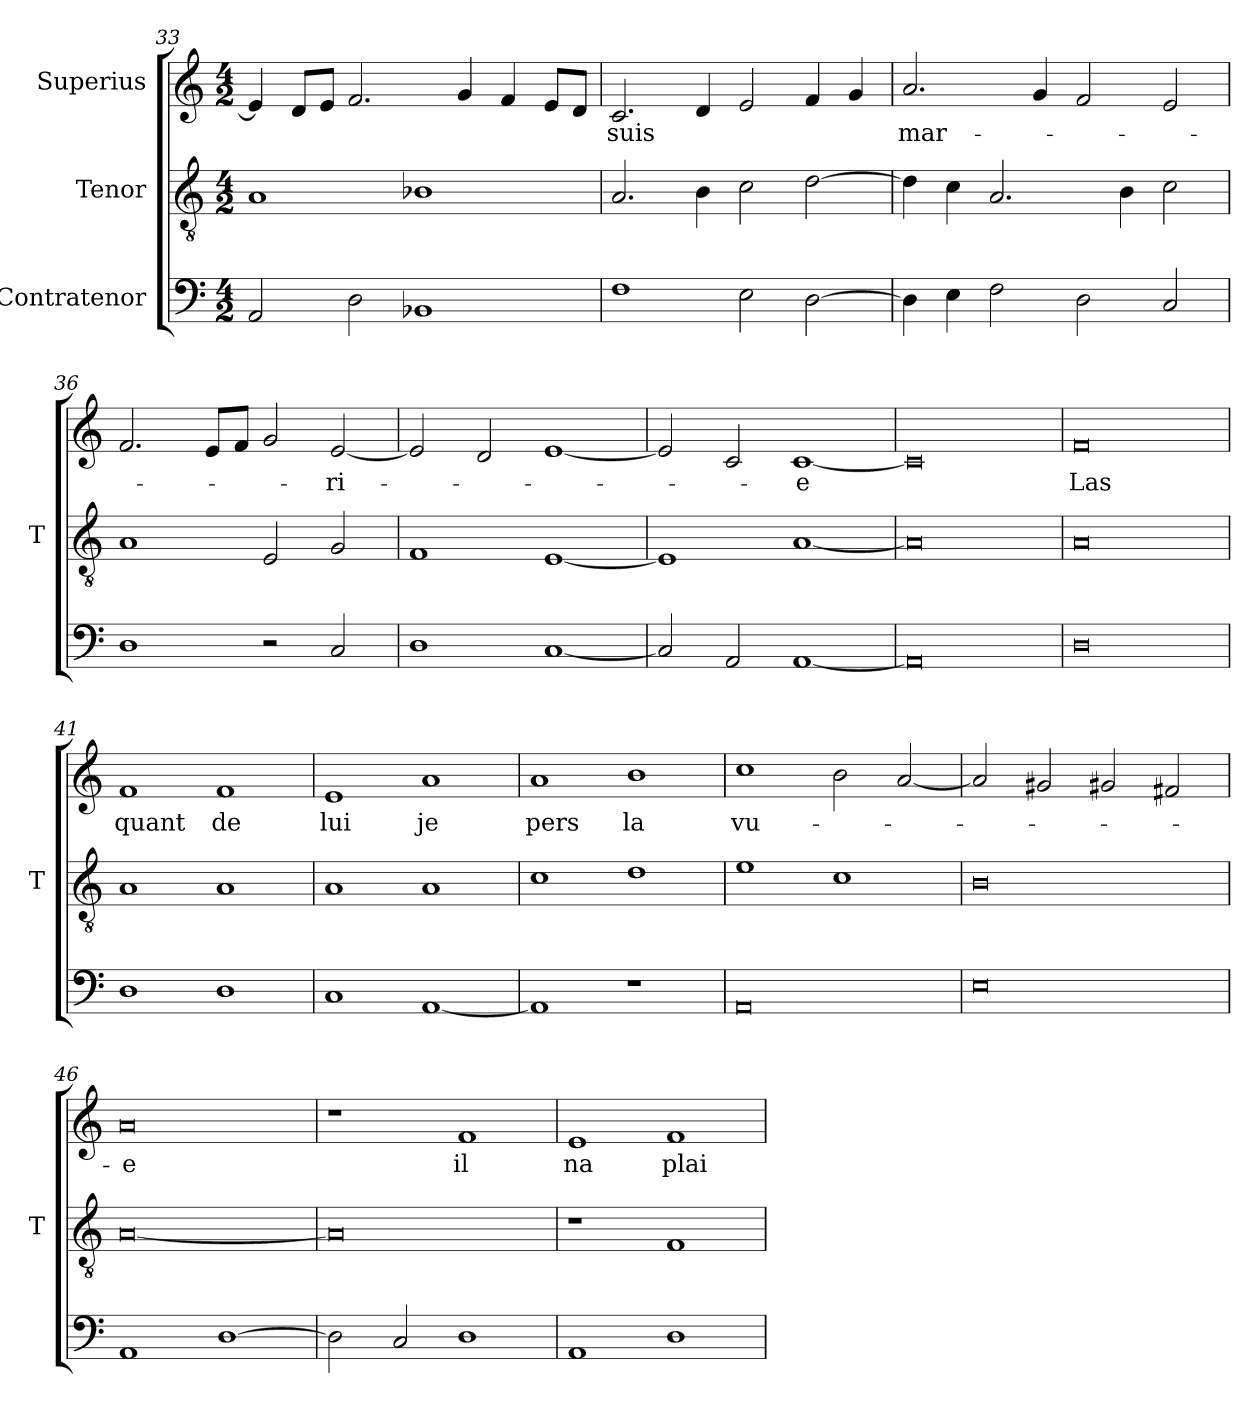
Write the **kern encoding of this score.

**kern	**kern	**kern	**text
*part3	*part2	*part1	*part1
*staff3	*staff2	*staff1	*staff1
*I"Contratenor	*I"Tenor	*I"Superius	*
*	*I'T	*	*
*clefF4	*clefGv2	*clefG2	*
*M4/2	*M4/2	*M4/2	*
=33	=33	=33	=33
2AA	1A	4e]	.
.	.	8d/L	.
.	.	8e/J	.
2D	.	2.f	.
1BB-X	1B-X	.	.
.	.	4g	.
.	.	4f	.
.	.	8e/L	.
.	.	8d/J	.
=34	=34	=34	=34
1F	2.A	2.c	-suis
.	4B	4d	.
2E	2c	2e	.
[2D	[2d	4f	.
.	.	4g	.
=35	=35	=35	=35
4D]	4d]	2.a	mar-
4E	4c	.	.
2F	2.A	.	.
.	.	4g	.
2D	.	2f	.
.	4B	.	.
2C	2c	2e	.
=36	=36	=36	=36
1D	1A	2.f	.
.	.	8e/L	.
.	.	8f/J	.
2r	2E	2g	.
2C	2G	[2e	-ri-
=37	=37	=37	=37
1D	1F	2e]	.
.	.	2d	.
[1C	[1E	[1e	.
=38	=38	=38	=38
2C]	1E]	2e]	.
2AA	.	2c	.
[1AA	[1A	[1c	-e
=39	=39	=39	=39
0AA]	0A]	0c]	.
=40	=40	=40	=40
0D	0A	0f	-Las
=41	=41	=41	=41
1D	1A	1f	-quant
1D	1A	1f	-de
=42	=42	=42	=42
1C	1A	1e	-lui
[1AA	1A	1a	-je
=43	=43	=43	=43
1AA]	1c	1a	-pers
1r	1d	1b	-la
=44	=44	=44	=44
0AA	1e	1cc	vu-
.	1c	2b	.
.	.	[2a	.
=45	=45	=45	=45
0E	0B	2a]	.
.	.	2g#X	.
.	.	2g#X	.
.	.	2f#X	.
=46	=46	=46	=46
1AA	[0A	0a	-e
[1D	.	.	.
=47	=47	=47	=47
2D]	0A]	1r	.
2C	.	.	.
1D	.	1f	-il
=48	=48	=48	=48
1AA	1r	1e	-na
1D	1F	1f	plai-
=	=	=	=
*-	*-	*-	*-
